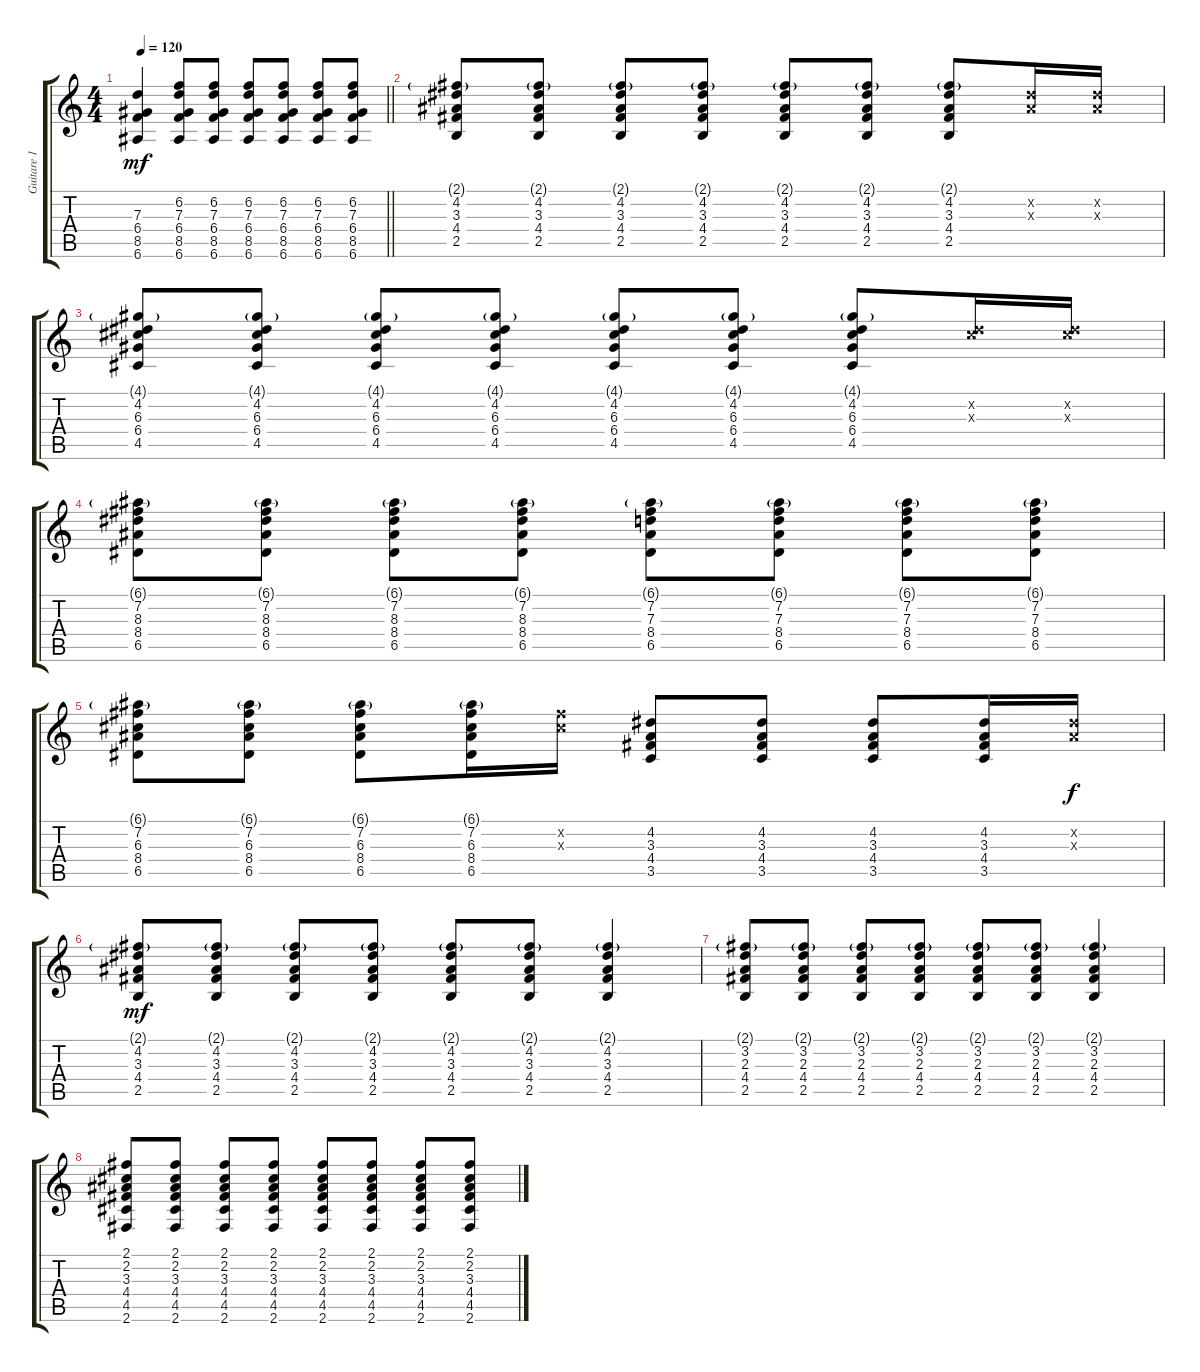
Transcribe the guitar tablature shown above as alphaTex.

\track ("Guitare 1" "Guitare 1") {instrument overdrivenguitar}
\staff {score tabs}
\tuning (E4 B3 G3 D3 A2 E2) {hide}
\ts (4 4)
\tempo 120
\clef g2
\barLineRight lightlight
\ks c
(7.3 6.4 8.5 6.6).4{dy mf} (6.2 7.3 6.4 8.5 6.6).8 (6.2 7.3 6.4 8.5 6.6).8 (6.2 7.3 6.4 8.5 6.6).8 (6.2 7.3 6.4 8.5 6.6).8 (6.2 7.3 6.4 8.5 6.6).8 (6.2 7.3 6.4 8.5 6.6).8 |
(2.1{g} 4.2 3.3 4.4 2.5).8 (2.1{g} 4.2 3.3 4.4 2.5).8 (2.1{g} 4.2 3.3 4.4 2.5).8 (2.1{g} 4.2 3.3 4.4 2.5).8 (2.1{g} 4.2 3.3 4.4 2.5).8 (2.1{g} 4.2 3.3 4.4 2.5).8 (2.1{g} 4.2 3.3 4.4 2.5).8 (4.2{x} 3.3{x}).16 (4.2{x} 3.3{x}).16 |
(4.1{g} 4.2 6.3 6.4 4.5).8 (4.1{g} 4.2 6.3 6.4 4.5).8 (4.1{g} 4.2 6.3 6.4 4.5).8 (4.1{g} 4.2 6.3 6.4 4.5).8 (4.1{g} 4.2 6.3 6.4 4.5).8 (4.1{g} 4.2 6.3 6.4 4.5).8 (4.1{g} 4.2 6.3 6.4 4.5).8 (4.2{x} 6.3{x}).16 (4.2{x} 6.3{x}).16 |
(6.1{g} 7.2 8.3 8.4 6.5).8 (6.1{g} 7.2 8.3 8.4 6.5).8 (6.1{g} 7.2 8.3 8.4 6.5).8 (6.1{g} 7.2 8.3 8.4 6.5).8 (6.1{g} 7.2 7.3 8.4 6.5).8 (6.1{g} 7.2 7.3 8.4 6.5).8 (6.1{g} 7.2 7.3 8.4 6.5).8 (6.1{g} 7.2 7.3 8.4 6.5).8 |
(6.1{g} 7.2 6.3 8.4 6.5).8 (6.1{g} 7.2 6.3 8.4 6.5).8 (6.1{g} 7.2 6.3 8.4 6.5).8 (6.1{g} 7.2 6.3 8.4 6.5).16 (7.2{x} 6.3{x}).16 (4.2 3.3 4.4 3.5).8 (4.2 3.3 4.4 3.5).8 (4.2 3.3 4.4 3.5).8 (4.2 3.3 4.4 3.5).16 (4.2{x} 3.3{x}).16{dy f} |
(2.1{g} 4.2 3.3 4.4 2.5).8{dy mf} (2.1{g} 4.2 3.3 4.4 2.5).8 (2.1{g} 4.2 3.3 4.4 2.5).8 (2.1{g} 4.2 3.3 4.4 2.5).8 (2.1{g} 4.2 3.3 4.4 2.5).8 (2.1{g} 4.2 3.3 4.4 2.5).8 (2.1{g} 4.2 3.3 4.4 2.5).4 |
(2.1{g} 3.2 2.3 4.4 2.5).8 (2.1{g} 3.2 2.3 4.4 2.5).8 (2.1{g} 3.2 2.3 4.4 2.5).8 (2.1{g} 3.2 2.3 4.4 2.5).8 (2.1{g} 3.2 2.3 4.4 2.5).8 (2.1{g} 3.2 2.3 4.4 2.5).8 (2.1{g} 3.2 2.3 4.4 2.5).4 |
(2.1 2.2 3.3 4.4 4.5 2.6).8 (2.1 2.2 3.3 4.4 4.5 2.6).8 (2.1 2.2 3.3 4.4 4.5 2.6).8 (2.1 2.2 3.3 4.4 4.5 2.6).8 (2.1 2.2 3.3 4.4 4.5 2.6).8 (2.1 2.2 3.3 4.4 4.5 2.6).8 (2.1 2.2 3.3 4.4 4.5 2.6).8 (2.1 2.2 3.3 4.4 4.5 2.6).8
